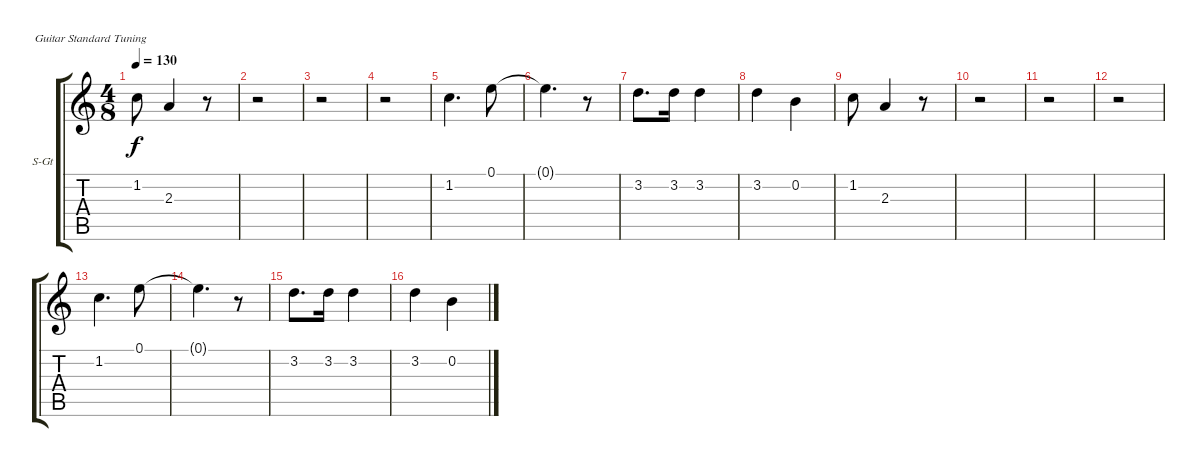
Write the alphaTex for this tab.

\bracketExtendMode groupsimilarinstruments
\firstSystemTrackNameOrientation horizontal
\otherSystemsTrackNameOrientation horizontal
\track ("Вокал" "S-Gt") {instrument fx5brightness}
\staff {score tabs}
\tuning (E4 B3 G3 D3 A2 E2)
\displaytranspose 12
\ts (4 8)
\tempo 130
\clef g2
\ks c
1.2.8{dy f} 2.3.4 r.8 |
r.2 |
r.2 |
r.2 |
1.2.4{d} 0.1.8 |
0.1{t}.4{d} r.8 |
3.2.8{d} 3.2.16 3.2.4 |
3.2.4 0.2.4 |
1.2.8 2.3.4 r.8 |
r.2 |
r.2 |
r.2 |
1.2.4{d} 0.1.8 |
0.1{t}.4{d} r.8 |
3.2.8{d} 3.2.16 3.2.4 |
3.2.4 0.2.4
